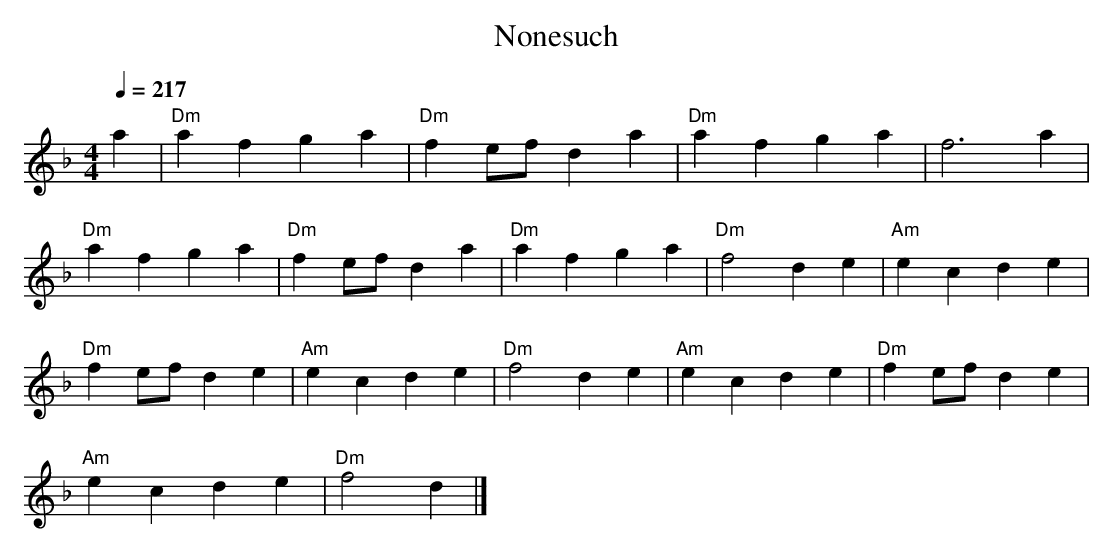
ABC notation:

X:1
T:Nonesuch     %Tune name
Q:1/4=217     %Tempo
M:4/4     %Meter
L:1/8     %
K:Dm
a2 | "Dm"a2 f2 g2 a2 | "Dm"f2 ef d2 a2 | "Dm"a2 f2 g2 a2 | f6 a2 |
"Dm"a2 f2 g2 a2 | "Dm"f2 ef d2 a2 | "Dm"a2 f2 g2 a2 | "Dm"f4 d2 e2 | "Am"e2 c2 d2 e2 |
"Dm"f2 ef d2 e2 | "Am"e2 c2 d2 e2 | "Dm"f4 d2 e2 | "Am"e2 c2 d2 e2 | "Dm"f2 ef d2 e2 |
"Am"e2 c2 d2 e2 | "Dm"f4 d2 |]
